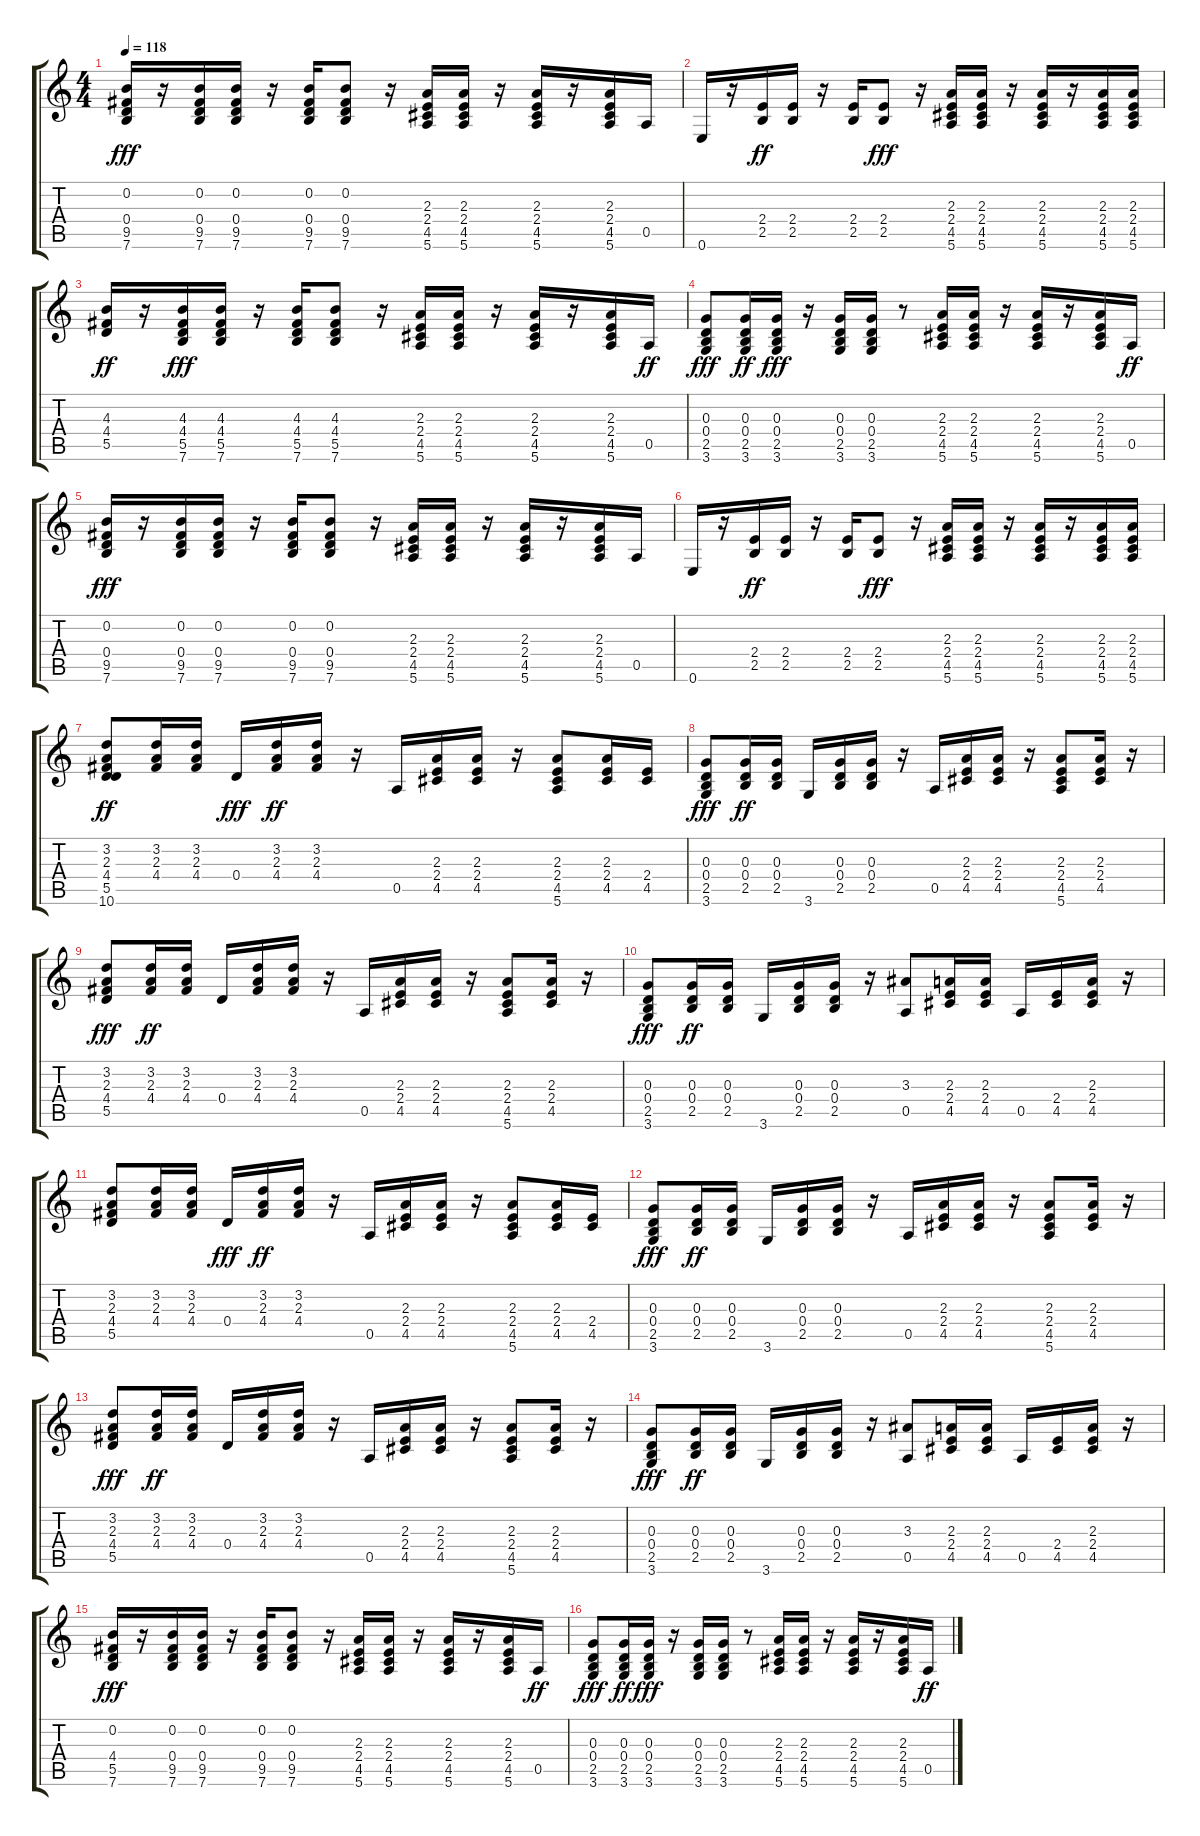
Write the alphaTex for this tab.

\track "" {instrument acousticguitarsteel}
\staff {score tabs}
\tuning (E4 B3 G3 D3 A2 E2) {hide}
\ts (4 4)
\tempo 118
\clef g2
\ks c
(0.2 0.4 9.5 7.6).16{dy fff} r.16 (0.2 0.4 9.5 7.6).16 (0.2 0.4 9.5 7.6).16 r.16 (0.2 0.4 9.5 7.6).16 (0.2 0.4 9.5 7.6).8 r.16 (2.3 2.4 4.5 5.6).16 (2.3 2.4 4.5 5.6).16 r.16 (2.3 2.4 4.5 5.6).16 r.16 (2.3 2.4 4.5 5.6).16 0.5.16 |
0.6.16 r.16 (2.4 2.5).16{dy ff} (2.4 2.5).16 r.16 (2.4 2.5).16 (2.4 2.5).8{dy fff} r.16 (2.3 2.4 4.5 5.6).16 (2.3 2.4 4.5 5.6).16 r.16 (2.3 2.4 4.5 5.6).16 r.16 (2.3 2.4 4.5 5.6).16 (2.3 2.4 4.5 5.6).16 |
(4.3 4.4 5.5).16{dy ff} r.16 (4.3 4.4 5.5 7.6).16{dy fff} (4.3 4.4 5.5 7.6).16 r.16 (4.3 4.4 5.5 7.6).16 (4.3 4.4 5.5 7.6).8 r.16 (2.3 2.4 4.5 5.6).16 (2.3 2.4 4.5 5.6).16 r.16 (2.3 2.4 4.5 5.6).16 r.16 (2.3 2.4 4.5 5.6).16 0.5.16{dy ff} |
(0.3 0.4 2.5 3.6).8{dy fff} (0.3 0.4 2.5 3.6).16{dy ff} (0.3 0.4 2.5 3.6).16{dy fff} r.16 (0.3 0.4 2.5 3.6).16 (0.3 0.4 2.5 3.6).16 r.8 (2.3 2.4 4.5 5.6).16 (2.3 2.4 4.5 5.6).16 r.16 (2.3 2.4 4.5 5.6).16 r.16 (2.3 2.4 4.5 5.6).16 0.5.16{dy ff} |
(0.2 0.4 9.5 7.6).16{dy fff} r.16 (0.2 0.4 9.5 7.6).16 (0.2 0.4 9.5 7.6).16 r.16 (0.2 0.4 9.5 7.6).16 (0.2 0.4 9.5 7.6).8 r.16 (2.3 2.4 4.5 5.6).16 (2.3 2.4 4.5 5.6).16 r.16 (2.3 2.4 4.5 5.6).16 r.16 (2.3 2.4 4.5 5.6).16 0.5.16 |
0.6.16 r.16 (2.4 2.5).16{dy ff} (2.4 2.5).16 r.16 (2.4 2.5).16 (2.4 2.5).8{dy fff} r.16 (2.3 2.4 4.5 5.6).16 (2.3 2.4 4.5 5.6).16 r.16 (2.3 2.4 4.5 5.6).16 r.16 (2.3 2.4 4.5 5.6).16 (2.3 2.4 4.5 5.6).16 |
(3.2 2.3 4.4 5.5 10.6).8{dy ff volume 9} (3.2 2.3 4.4).16 (3.2 2.3 4.4).16 0.4.16{dy fff} (3.2 2.3 4.4).16{dy ff} (3.2 2.3 4.4).16 r.16 0.5.16 (2.3 2.4 4.5).16 (2.3 2.4 4.5).16 r.16 (2.3 2.4 4.5 5.6).8 (2.3 2.4 4.5).16 (2.4 4.5).16 |
(0.3 0.4 2.5 3.6).8{dy fff} (0.3 0.4 2.5).16{dy ff} (0.3 0.4 2.5).16 3.6.16 (0.3 0.4 2.5).16 (0.3 0.4 2.5).16 r.16 0.5.16 (2.3 2.4 4.5).16 (2.3 2.4 4.5).16 r.16 (2.3 2.4 4.5 5.6).8 (2.3 2.4 4.5).16 r.16 |
(3.2 2.3 4.4 5.5).8{dy fff} (3.2 2.3 4.4).16{dy ff} (3.2 2.3 4.4).16 0.4.16 (3.2 2.3 4.4).16 (3.2 2.3 4.4).16 r.16 0.5.16 (2.3 2.4 4.5).16 (2.3 2.4 4.5).16 r.16 (2.3 2.4 4.5 5.6).8 (2.3 2.4 4.5).16 r.16 |
(0.3 0.4 2.5 3.6).8{dy fff} (0.3 0.4 2.5).16{dy ff} (0.3 0.4 2.5).16 3.6.16 (0.3 0.4 2.5).16 (0.3 0.4 2.5).16 r.16 (3.3 0.5).8 (2.3 2.4 4.5).16 (2.3 2.4 4.5).16 0.5.16 (2.4 4.5).16 (2.3 2.4 4.5).16 r.16 |
(3.2 2.3 4.4 5.5).8 (3.2 2.3 4.4).16 (3.2 2.3 4.4).16 0.4.16{dy fff} (3.2 2.3 4.4).16{dy ff} (3.2 2.3 4.4).16 r.16 0.5.16 (2.3 2.4 4.5).16 (2.3 2.4 4.5).16 r.16 (2.3 2.4 4.5 5.6).8 (2.3 2.4 4.5).16 (2.4 4.5).16 |
(0.3 0.4 2.5 3.6).8{dy fff} (0.3 0.4 2.5).16{dy ff} (0.3 0.4 2.5).16 3.6.16 (0.3 0.4 2.5).16 (0.3 0.4 2.5).16 r.16 0.5.16 (2.3 2.4 4.5).16 (2.3 2.4 4.5).16 r.16 (2.3 2.4 4.5 5.6).8 (2.3 2.4 4.5).16 r.16 |
(3.2 2.3 4.4 5.5).8{dy fff} (3.2 2.3 4.4).16{dy ff} (3.2 2.3 4.4).16 0.4.16 (3.2 2.3 4.4).16 (3.2 2.3 4.4).16 r.16 0.5.16 (2.3 2.4 4.5).16 (2.3 2.4 4.5).16 r.16 (2.3 2.4 4.5 5.6).8 (2.3 2.4 4.5).16 r.16 |
(0.3 0.4 2.5 3.6).8{dy fff} (0.3 0.4 2.5).16{dy ff} (0.3 0.4 2.5).16 3.6.16 (0.3 0.4 2.5).16 (0.3 0.4 2.5).16 r.16 (3.3 0.5).8 (2.3 2.4 4.5).16 (2.3 2.4 4.5).16 0.5.16 (2.4 4.5).16 (2.3 2.4 4.5).16 r.16 |
(0.2 4.4 5.5 7.6).16{dy fff} r.16 (0.2 0.4 9.5 7.6).16 (0.2 0.4 9.5 7.6).16 r.16 (0.2 0.4 9.5 7.6).16 (0.2 0.4 9.5 7.6).8 r.16 (2.3 2.4 4.5 5.6).16 (2.3 2.4 4.5 5.6).16 r.16 (2.3 2.4 4.5 5.6).16 r.16 (2.3 2.4 4.5 5.6).16 0.5.16{dy ff} |
(0.3 0.4 2.5 3.6).8{dy fff} (0.3 0.4 2.5 3.6).16{dy ff} (0.3 0.4 2.5 3.6).16{dy fff} r.16 (0.3 0.4 2.5 3.6).16 (0.3 0.4 2.5 3.6).16 r.8 (2.3 2.4 4.5 5.6).16 (2.3 2.4 4.5 5.6).16 r.16 (2.3 2.4 4.5 5.6).16 r.16 (2.3 2.4 4.5 5.6).16 0.5.16{dy ff}
